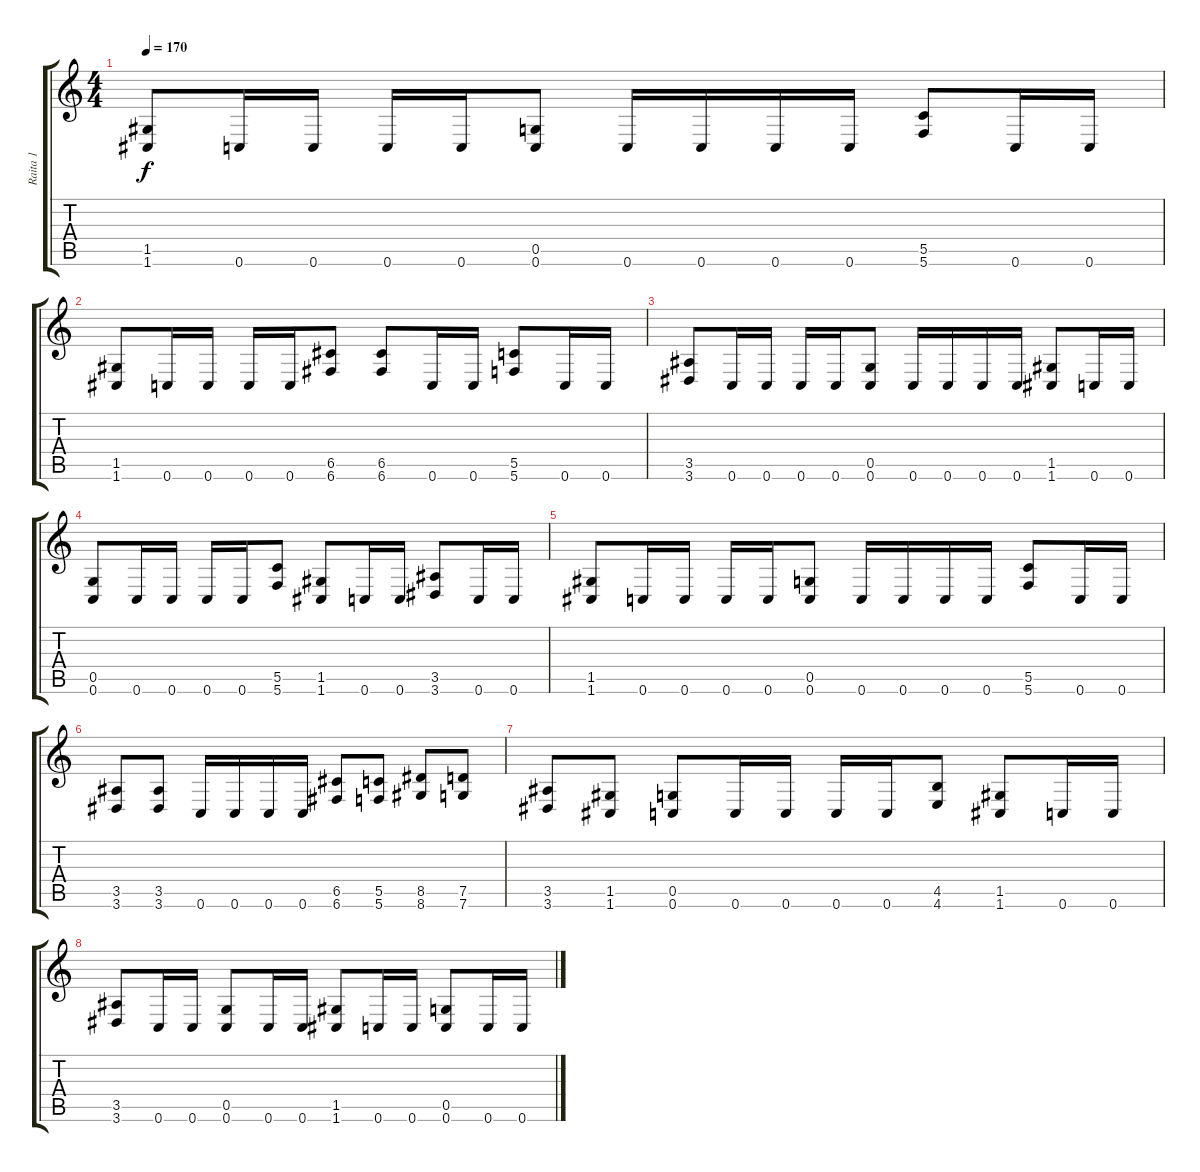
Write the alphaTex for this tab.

\track ("Raita 1" "Raita 1") {instrument distortionguitar}
\staff {score tabs}
\tuning (D4 A3 F3 C3 G2 C2) {hide}
\ts (4 4)
\tempo 170
\clef g2
\ks c
(1.5 1.6).8{dy f} 0.6.16 0.6.16 0.6.16 0.6.16 (0.5 0.6).8 0.6.16 0.6.16 0.6.16 0.6.16 (5.5 5.6).8 0.6.16 0.6.16 |
(1.5 1.6).8 0.6.16 0.6.16 0.6.16 0.6.16 (6.5 6.6).8 (6.5 6.6).8 0.6.16 0.6.16 (5.5 5.6).8 0.6.16 0.6.16 |
(3.5 3.6).8 0.6.16 0.6.16 0.6.16 0.6.16 (0.5 0.6).8 0.6.16 0.6.16 0.6.16 0.6.16 (1.5 1.6).8 0.6.16 0.6.16 |
(0.5 0.6).8 0.6.16 0.6.16 0.6.16 0.6.16 (5.5 5.6).8 (1.5 1.6).8 0.6.16 0.6.16 (3.5 3.6).8 0.6.16 0.6.16 |
(1.5 1.6).8 0.6.16 0.6.16 0.6.16 0.6.16 (0.5 0.6).8 0.6.16 0.6.16 0.6.16 0.6.16 (5.5 5.6).8 0.6.16 0.6.16 |
(3.5 3.6).8 (3.5 3.6).8 0.6.16 0.6.16 0.6.16 0.6.16 (6.5 6.6).8 (5.5 5.6).8 (8.5 8.6).8 (7.5 7.6).8 |
(3.5 3.6).8 (1.5 1.6).8 (0.5 0.6).8 0.6.16 0.6.16 0.6.16 0.6.16 (4.5 4.6).8 (1.5 1.6).8 0.6.16 0.6.16 |
(3.5 3.6).8 0.6.16 0.6.16 (0.5 0.6).8 0.6.16 0.6.16 (1.5 1.6).8 0.6.16 0.6.16 (0.5 0.6).8 0.6.16 0.6.16
